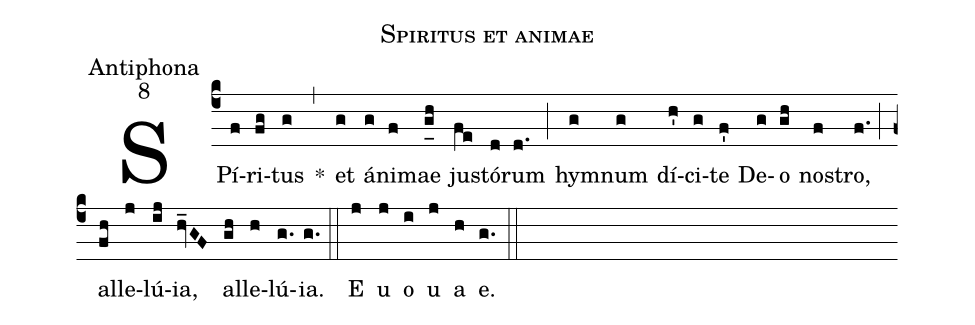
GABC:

name:Spiritus et animae;
office-part:Antiphona;
mode:8;
%%
(c4) SPí(f)ri(fg)tus(g) *(,) et(g) á(g)ni(f)mae(g_[uh:l]h) ju(fe)stó(d)rum(d.) (;) hy(g)mnum(g) dí(h')ci(g)te(f') De(g)o(gh) no(f)stro,(f.) (;) al(fh)le(j)lú(ij){ia},(hv_GF) al(gh)le(h)lú(g.){ia}.(g.) (::) <eu>E(j) u(j) o(i) u(j) a(h) e.</eu>(g.) (::)
